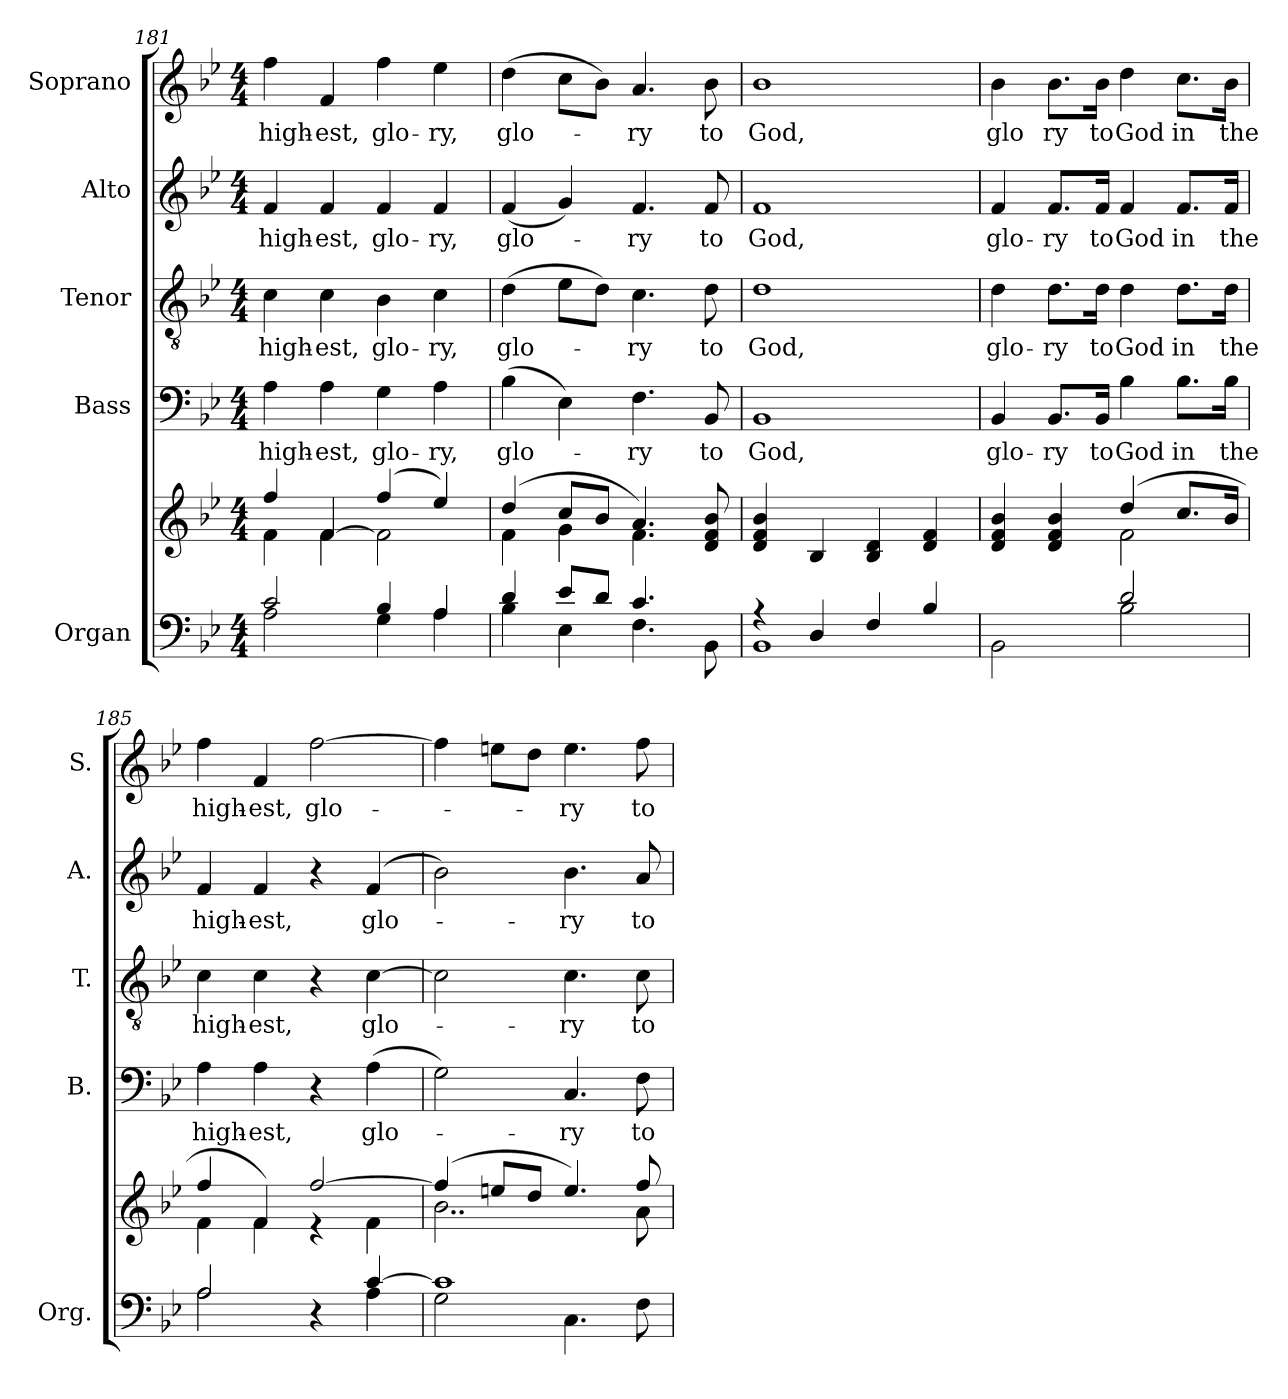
**kern	**kern	**kern	**text	**kern	**text	**kern	**text	**kern	**text
*part5	*part5	*part4	*part4	*part3	*part3	*part2	*part2	*part1	*part1
*staff6	*staff5	*staff4	*staff4	*staff3	*staff3	*staff2	*staff2	*staff1	*staff1
*I"Organ	*	*I"Bass	*	*I"Tenor	*	*I"Alto	*	*I"Soprano	*
*I'Org.	*	*I'B.	*	*I'T.	*	*I'A.	*	*I'S.	*
!!LO:LB:g=z
*clefF4	*clefG2	*clefF4	*	*clefGv2	*	*clefG2	*	*clefG2	*
*	*	*	*	*ITrd7c12	*	*	*	*	*
*k[b-e-]	*k[b-e-]	*k[b-e-]	*	*k[b-e-]	*	*k[b-e-]	*	*k[b-e-]	*
*B-:	*B-:	*B-:	*	*B-:	*	*B-:	*	*B-:	*
*M4/4	*M4/4	*M4/4	*	*M4/4	*	*M4/4	*	*M4/4	*
=181	=181	=181	=181	=181	=181	=181	=181	=181	=181
*^	*^	*	*	*	*	*	*	*	*
!	!	!	!	!	!LO:LY:b:color=#000000	!	!	!	!	!	!
!	!	!	!	!	!	!	!LO:LY:b:color=#000000	!	!	!	!
!	!	!	!	!	!	!	!	!	!LO:LY:b:color=#000000	!	!
!	!	!	!	!	!	!	!	!	!	!	!LO:LY:b:color=#000000
2ci/	2Ai\	4ffi/	4fi\	4Ai\	high-	4Ci\	high-	4fi/	high-	4ffi\	high-
!	!	!	!	!	!LO:LY:b:color=#000000	!	!	!	!	!	!
!	!	!	!	!	!	!	!LO:LY:b:color=#000000	!	!	!	!
!	!	!	!	!	!	!	!	!	!LO:LY:b:color=#000000	!	!
!	!	!	!	!	!	!	!	!	!	!	!LO:LY:b:color=#000000
.	.	[>4fi/	4fi\	4Ai\	-est,	4Ci\	-est,	4fi/	-est,	4fi/	-est,
!	!	!	!	!	!LO:LY:b:color=#000000	!	!	!	!	!	!
!	!	!	!	!	!	!	!LO:LY:b:color=#000000	!	!	!	!
!	!	!	!	!	!	!	!	!	!LO:LY:b:color=#000000	!	!
!	!	!	!	!	!	!	!	!	!	!	!LO:LY:b:color=#000000
4B-i/	4Gi\	(4ffi/	2fi\]	4Gi\	glo-	4BB-i\	glo-	4fi/	glo-	4ffi\	glo-
!	!	!	!	!	!LO:LY:b:color=#000000	!	!	!	!	!	!
!	!	!	!	!	!	!	!LO:LY:b:color=#000000	!	!	!	!
!	!	!	!	!	!	!	!	!	!LO:LY:b:color=#000000	!	!
!	!	!	!	!	!	!	!	!	!	!	!LO:LY:b:color=#000000
4Ai/	4Ai\	4ee-i/)	.	4Ai\	-ry,	4Ci\	-ry,	4fi/	-ry,	4ee-i\	-ry,
=182	=182	=182	=182	=182	=182	=182	=182	=182	=182	=182	=182
!	!	!	!	!	!LO:LY:b:color=#000000	!	!	!	!	!	!
!	!	!	!	!	!	!	!LO:LY:b:color=#000000	!	!	!	!
!	!	!	!	!	!	!	!	!	!LO:LY:b:color=#000000	!	!
!	!	!	!	!	!	!	!	!	!	!	!LO:LY:b:color=#000000
4di/	4B-i\	(4ddi/	4fi\	(4B-i\	glo-	(4Di\	glo-	(4fi/	glo-	(4ddi\	glo-
8e-i/L	4E-i\	8cci/L	4gi\	4E-i\)	.	8E-i\L	.	4gi/)	.	8cci\L	.
8di/J	.	8b-i/J	.	.	.	8Di\J)	.	.	.	8b-i\J)	.
!	!	!	!	!	!LO:LY:b:color=#000000	!	!	!	!	!	!
!	!	!	!	!	!	!	!LO:LY:b:color=#000000	!	!	!	!
!	!	!	!	!	!	!	!	!	!LO:LY:b:color=#000000	!	!
!	!	!	!	!	!	!	!	!	!	!	!LO:LY:b:color=#000000
4.ci/	4.Fi\	4.ai/)	4.fi\	4.Fi\	-ry	4.Ci\	-ry	4.fi/	-ry	4.ai/	-ry
!	!	!	!	!	!LO:LY:b:color=#000000	!	!	!	!	!	!
!	!	!	!	!	!	!	!LO:LY:b:color=#000000	!	!	!	!
!	!	!	!	!	!	!	!	!	!LO:LY:b:color=#000000	!	!
!	!	!	!	!	!	!	!	!	!	!	!LO:LY:b:color=#000000
8ryy	8BB-i\	8di/ 8fi 8b-i	8ryy	8BB-i/	to	8Di\	to	8fi/	to	8b-i\	to
*	*	*v	*v	*	*	*	*	*	*	*	*
=183	=183	=183	=183	=183	=183	=183	=183	=183	=183	=183
*	*	*^	*	*	*	*	*	*	*	*
!	!	!	!	!	!LO:LY:b:color=#000000	!	!	!	!	!	!
*	*	*v	*v	*	*	*	*	*	*	*	*
*	*	*^	*	*	*	*	*	*	*	*
!	!	!	!	!	!	!	!LO:LY:b:color=#000000	!	!	!	!
*	*	*v	*v	*	*	*	*	*	*	*	*
*	*	*^	*	*	*	*	*	*	*	*
!	!	!	!	!	!	!	!	!	!LO:LY:b:color=#000000	!	!
*	*	*v	*v	*	*	*	*	*	*	*	*
*	*	*^	*	*	*	*	*	*	*	*
!	!	!	!	!	!	!	!	!	!	!	!LO:LY:b:color=#000000
*	*	*v	*v	*	*	*	*	*	*	*	*
4r	1BB-i	4di/ 4fi 4b-i	1BB-i	God,	1Di	God,	1fi	God,	1b-i	God,
4Di/	.	4B-i/	.	.	.	.	.	.	.	.
4Fi/	.	4B-i/ 4di	.	.	.	.	.	.	.	.
4B-i/	.	4di/ 4fi	.	.	.	.	.	.	.	.
=184	=184	=184	=184	=184	=184	=184	=184	=184	=184	=184
*	*	*^	*	*	*	*	*	*	*	*
!	!	!	!	!	!LO:LY:b:color=#000000	!	!	!	!	!	!
!	!	!	!	!	!	!	!LO:LY:b:color=#000000	!	!	!	!
!	!	!	!	!	!	!	!	!	!LO:LY:b:color=#000000	!	!
!	!	!	!	!	!	!	!	!	!	!	!LO:LY:b:color=#000000
2ryy	2BB-i\	4di/ 4fi 4b-i	2ryy	4BB-i/	glo-	4Di\	glo-	4fi/	glo-	4b-i\	glo
!	!	!	!	!	!LO:LY:b:color=#000000	!	!	!	!	!	!
!	!	!	!	!	!	!	!LO:LY:b:color=#000000	!	!	!	!
!	!	!	!	!	!	!	!	!	!LO:LY:b:color=#000000	!	!
!	!	!	!	!	!	!	!	!	!	!	!LO:LY:b:color=#000000
.	.	4di/ 4fi 4b-i	.	8.BB-i/L	-ry	8.Di\L	-ry	8.fi/L	-ry	8.b-i\L	ry
!	!	!	!	!	!LO:LY:b:color=#000000	!	!	!	!	!	!
!	!	!	!	!	!	!	!LO:LY:b:color=#000000	!	!	!	!
!	!	!	!	!	!	!	!	!	!LO:LY:b:color=#000000	!	!
!	!	!	!	!	!	!	!	!	!	!	!LO:LY:b:color=#000000
.	.	.	.	16BB-i/Jk	to	16Di\Jk	to	16fi/Jk	to	16b-i\Jk	to
!	!	!	!	!	!LO:LY:b:color=#000000	!	!	!	!	!	!
!	!	!	!	!	!	!	!LO:LY:b:color=#000000	!	!	!	!
!	!	!	!	!	!	!	!	!	!LO:LY:b:color=#000000	!	!
!	!	!	!	!	!	!	!	!	!	!	!LO:LY:b:color=#000000
2di/	2B-i\	(4ddi/	2fi\	4B-i\	God	4Di\	God	4fi/	God	4ddi\	God
!	!	!	!	!	!LO:LY:b:color=#000000	!	!	!	!	!	!
!	!	!	!	!	!	!	!LO:LY:b:color=#000000	!	!	!	!
!	!	!	!	!	!	!	!	!	!LO:LY:b:color=#000000	!	!
!	!	!	!	!	!	!	!	!	!	!	!LO:LY:b:color=#000000
.	.	8.cci/L	.	8.B-i\L	in	8.Di\L	in	8.fi/L	in	8.cci\L	in
!	!	!	!	!	!LO:LY:b:color=#000000	!	!	!	!	!	!
!	!	!	!	!	!	!	!LO:LY:b:color=#000000	!	!	!	!
!	!	!	!	!	!	!	!	!	!LO:LY:b:color=#000000	!	!
!	!	!	!	!	!	!	!	!	!	!	!LO:LY:b:color=#000000
.	.	16b-i/Jk	.	16B-i\Jk	the	16Di\Jk	the	16fi/Jk	the	16b-i\Jk	the
=185	=185	=185	=185	=185	=185	=185	=185	=185	=185	=185	=185
!	!	!	!	!	!LO:LY:b:color=#000000	!	!	!	!	!	!
!	!	!	!	!	!	!	!LO:LY:b:color=#000000	!	!	!	!
!	!	!	!	!	!	!	!	!	!LO:LY:b:color=#000000	!	!
!	!	!	!	!	!	!	!	!	!	!	!LO:LY:b:color=#000000
2Ai/	2Ai\	4ffi/	4fi\	4Ai\	high-	4Ci\	high-	4fi/	high-	4ffi\	high-
!	!	!	!	!	!LO:LY:b:color=#000000	!	!	!	!	!	!
!	!	!	!	!	!	!	!LO:LY:b:color=#000000	!	!	!	!
!	!	!	!	!	!	!	!	!	!LO:LY:b:color=#000000	!	!
!	!	!	!	!	!	!	!	!	!	!	!LO:LY:b:color=#000000
.	.	4fi/)	4fi\	4Ai\	-est,	4Ci\	-est,	4fi/	-est,	4fi/	-est,
!	!	!	!	!	!	!	!	!	!	!	!LO:LY:b:color=#000000
4ryy	4r	[>2ffi/	4r	4r	.	4r	.	4r	.	[>2ffi\	glo-
!	!	!	!	!	!LO:LY:b:color=#000000	!	!	!	!	!	!
!	!	!	!	!	!	!	!LO:LY:b:color=#000000	!	!	!	!
!	!	!	!	!	!	!	!	!	!LO:LY:b:color=#000000	!	!
[>4ci/	4Ai\	.	4fi\	(4Ai\	glo-	[>4Ci\	glo-	(4fi/	glo-	.	.
=186	=186	=186	=186	=186	=186	=186	=186	=186	=186	=186	=186
1ci]	2Gi\	(4ffi/]	2..b-i\	2Gi\)	.	2Ci\]	.	2b-i\)	.	4ffi\]	.
.	.	8eeni/L	.	.	.	.	.	.	.	8eeni\L	.
.	.	8ddi/J	.	.	.	.	.	.	.	8ddi\J	.
!	!	!	!	!	!LO:LY:b:color=#000000	!	!	!	!	!	!
!	!	!	!	!	!	!	!LO:LY:b:color=#000000	!	!	!	!
!	!	!	!	!	!	!	!	!	!LO:LY:b:color=#000000	!	!
!	!	!	!	!	!	!	!	!	!	!	!LO:LY:b:color=#000000
.	4.Ci\	4.eei/)	.	4.Ci/	-ry	4.Ci\	-ry	4.b-i\	-ry	4.eei\	-ry
!	!	!	!	!	!LO:LY:b:color=#000000	!	!	!	!	!	!
!	!	!	!	!	!	!	!LO:LY:b:color=#000000	!	!	!	!
!	!	!	!	!	!	!	!	!	!LO:LY:b:color=#000000	!	!
!	!	!	!	!	!	!	!	!	!	!	!LO:LY:b:color=#000000
.	8Fi\	8ffi/	8ai\	8Fi\	to	8Ci\	to	8ai/	to	8ffi\	to
*v	*v	*	*	*	*	*	*	*	*	*	*
*	*v	*v	*	*	*	*	*	*	*	*
=	=	=	=	=	=	=	=	=	=
*-	*-	*-	*-	*-	*-	*-	*-	*-	*-
